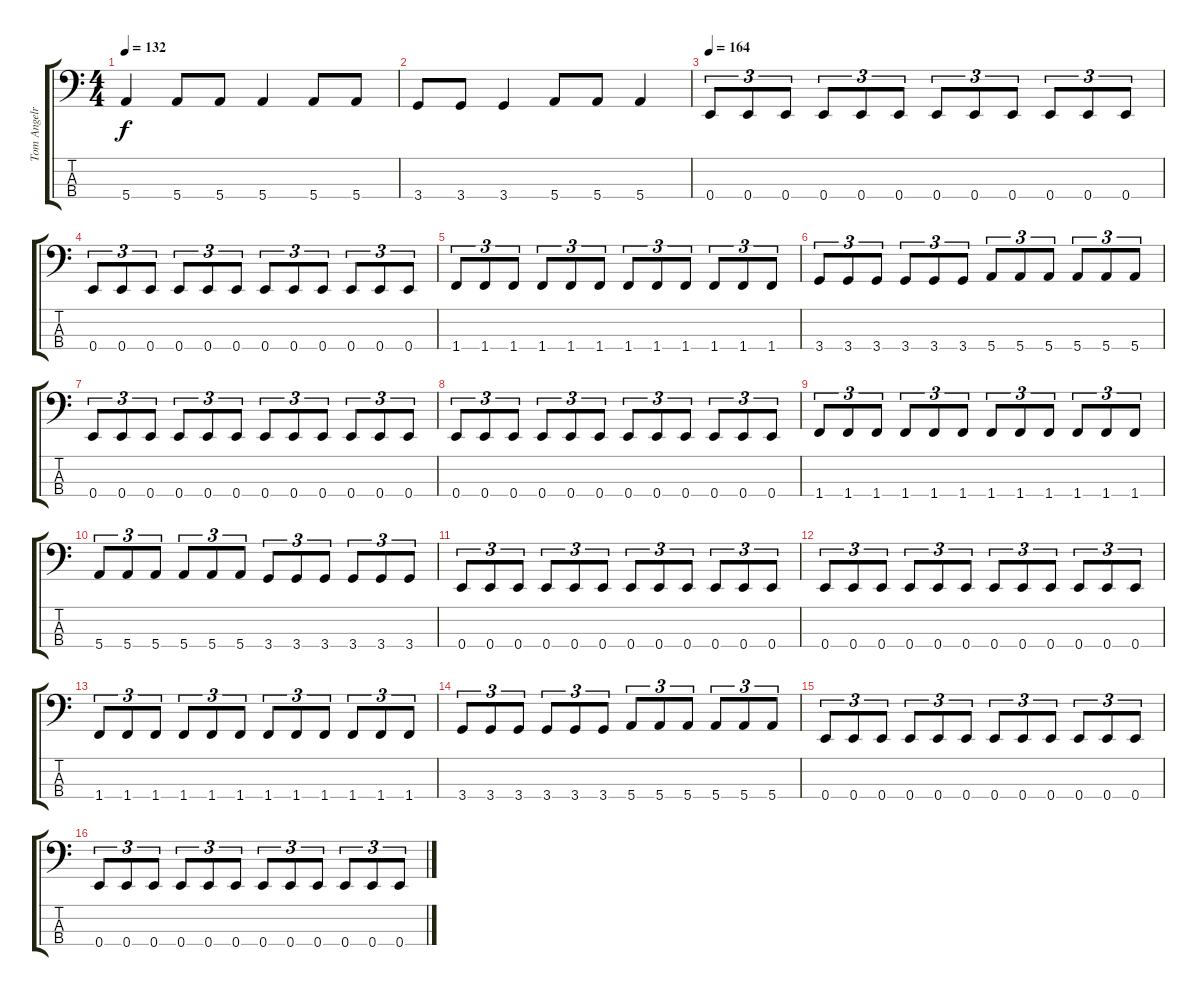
\track ("Tom Angelripper" "Tom Angelr") {instrument electricbasspick}
\staff {score tabs}
\tuning (G2 D2 A1 E1) {hide}
\ts (4 4)
\tempo 132
\clef f4
\ks c
5.4.4{dy f} 5.4.8 5.4.8 5.4.4 5.4.8 5.4.8 |
3.4.8 3.4.8 3.4.4 5.4.8 5.4.8 5.4.4 |
\tempo 164
0.4.8{tu (3 2)} 0.4.8{tu (3 2)} 0.4.8{tu (3 2)} 0.4.8{tu (3 2)} 0.4.8{tu (3 2)} 0.4.8{tu (3 2)} 0.4.8{tu (3 2)} 0.4.8{tu (3 2)} 0.4.8{tu (3 2)} 0.4.8{tu (3 2)} 0.4.8{tu (3 2)} 0.4.8{tu (3 2)} |
0.4.8{tu (3 2)} 0.4.8{tu (3 2)} 0.4.8{tu (3 2)} 0.4.8{tu (3 2)} 0.4.8{tu (3 2)} 0.4.8{tu (3 2)} 0.4.8{tu (3 2)} 0.4.8{tu (3 2)} 0.4.8{tu (3 2)} 0.4.8{tu (3 2)} 0.4.8{tu (3 2)} 0.4.8{tu (3 2)} |
1.4.8{tu (3 2)} 1.4.8{tu (3 2)} 1.4.8{tu (3 2)} 1.4.8{tu (3 2)} 1.4.8{tu (3 2)} 1.4.8{tu (3 2)} 1.4.8{tu (3 2)} 1.4.8{tu (3 2)} 1.4.8{tu (3 2)} 1.4.8{tu (3 2)} 1.4.8{tu (3 2)} 1.4.8{tu (3 2)} |
3.4.8{tu (3 2)} 3.4.8{tu (3 2)} 3.4.8{tu (3 2)} 3.4.8{tu (3 2)} 3.4.8{tu (3 2)} 3.4.8{tu (3 2)} 5.4.8{tu (3 2)} 5.4.8{tu (3 2)} 5.4.8{tu (3 2)} 5.4.8{tu (3 2)} 5.4.8{tu (3 2)} 5.4.8{tu (3 2)} |
0.4.8{tu (3 2)} 0.4.8{tu (3 2)} 0.4.8{tu (3 2)} 0.4.8{tu (3 2)} 0.4.8{tu (3 2)} 0.4.8{tu (3 2)} 0.4.8{tu (3 2)} 0.4.8{tu (3 2)} 0.4.8{tu (3 2)} 0.4.8{tu (3 2)} 0.4.8{tu (3 2)} 0.4.8{tu (3 2)} |
0.4.8{tu (3 2)} 0.4.8{tu (3 2)} 0.4.8{tu (3 2)} 0.4.8{tu (3 2)} 0.4.8{tu (3 2)} 0.4.8{tu (3 2)} 0.4.8{tu (3 2)} 0.4.8{tu (3 2)} 0.4.8{tu (3 2)} 0.4.8{tu (3 2)} 0.4.8{tu (3 2)} 0.4.8{tu (3 2)} |
1.4.8{tu (3 2)} 1.4.8{tu (3 2)} 1.4.8{tu (3 2)} 1.4.8{tu (3 2)} 1.4.8{tu (3 2)} 1.4.8{tu (3 2)} 1.4.8{tu (3 2)} 1.4.8{tu (3 2)} 1.4.8{tu (3 2)} 1.4.8{tu (3 2)} 1.4.8{tu (3 2)} 1.4.8{tu (3 2)} |
5.4.8{tu (3 2)} 5.4.8{tu (3 2)} 5.4.8{tu (3 2)} 5.4.8{tu (3 2)} 5.4.8{tu (3 2)} 5.4.8{tu (3 2)} 3.4.8{tu (3 2)} 3.4.8{tu (3 2)} 3.4.8{tu (3 2)} 3.4.8{tu (3 2)} 3.4.8{tu (3 2)} 3.4.8{tu (3 2)} |
0.4.8{tu (3 2)} 0.4.8{tu (3 2)} 0.4.8{tu (3 2)} 0.4.8{tu (3 2)} 0.4.8{tu (3 2)} 0.4.8{tu (3 2)} 0.4.8{tu (3 2)} 0.4.8{tu (3 2)} 0.4.8{tu (3 2)} 0.4.8{tu (3 2)} 0.4.8{tu (3 2)} 0.4.8{tu (3 2)} |
0.4.8{tu (3 2)} 0.4.8{tu (3 2)} 0.4.8{tu (3 2)} 0.4.8{tu (3 2)} 0.4.8{tu (3 2)} 0.4.8{tu (3 2)} 0.4.8{tu (3 2)} 0.4.8{tu (3 2)} 0.4.8{tu (3 2)} 0.4.8{tu (3 2)} 0.4.8{tu (3 2)} 0.4.8{tu (3 2)} |
1.4.8{tu (3 2)} 1.4.8{tu (3 2)} 1.4.8{tu (3 2)} 1.4.8{tu (3 2)} 1.4.8{tu (3 2)} 1.4.8{tu (3 2)} 1.4.8{tu (3 2)} 1.4.8{tu (3 2)} 1.4.8{tu (3 2)} 1.4.8{tu (3 2)} 1.4.8{tu (3 2)} 1.4.8{tu (3 2)} |
3.4.8{tu (3 2)} 3.4.8{tu (3 2)} 3.4.8{tu (3 2)} 3.4.8{tu (3 2)} 3.4.8{tu (3 2)} 3.4.8{tu (3 2)} 5.4.8{tu (3 2)} 5.4.8{tu (3 2)} 5.4.8{tu (3 2)} 5.4.8{tu (3 2)} 5.4.8{tu (3 2)} 5.4.8{tu (3 2)} |
0.4.8{tu (3 2)} 0.4.8{tu (3 2)} 0.4.8{tu (3 2)} 0.4.8{tu (3 2)} 0.4.8{tu (3 2)} 0.4.8{tu (3 2)} 0.4.8{tu (3 2)} 0.4.8{tu (3 2)} 0.4.8{tu (3 2)} 0.4.8{tu (3 2)} 0.4.8{tu (3 2)} 0.4.8{tu (3 2)} |
0.4.8{tu (3 2)} 0.4.8{tu (3 2)} 0.4.8{tu (3 2)} 0.4.8{tu (3 2)} 0.4.8{tu (3 2)} 0.4.8{tu (3 2)} 0.4.8{tu (3 2)} 0.4.8{tu (3 2)} 0.4.8{tu (3 2)} 0.4.8{tu (3 2)} 0.4.8{tu (3 2)} 0.4.8{tu (3 2)}
